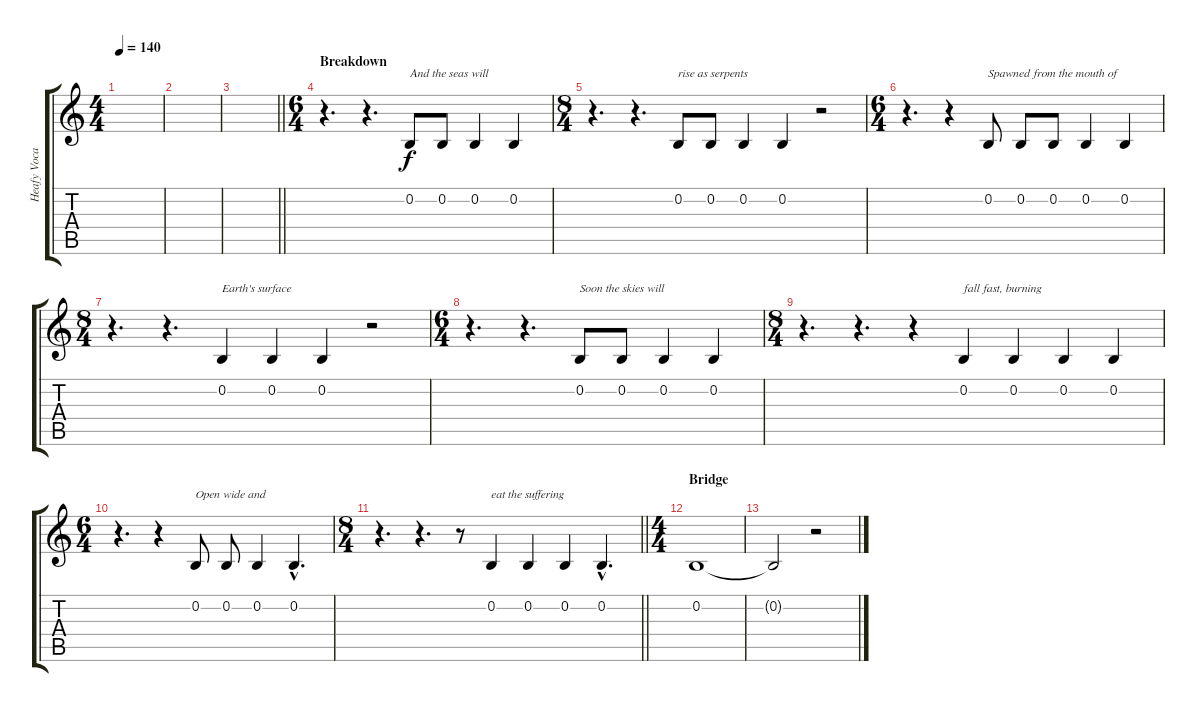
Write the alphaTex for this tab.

\track ("Heafy Vocals" "Heafy Voca") {instrument applause}
\staff {score tabs}
\tuning (E4 B3 G3 D3 A2 D2) {hide}
\ts (4 4)
\tempo 140
\clef g2
\ks c
|
|
\barLineRight lightlight
|
\ts (6 4)
\section ("" "Breakdown")
r.4{d} r.4{d} 0.2.8{txt "And the seas will"} 0.2.8 0.2.4 0.2.4 |
\ts (8 4)
r.4{d} r.4{d} 0.2.8{txt "rise as serpents"} 0.2.8 0.2.4 0.2.4 r.2 |
\ts (6 4)
r.4{d} r.4 0.2.8{txt "Spawned from the mouth of"} 0.2.8 0.2.8 0.2.4 0.2.4 |
\ts (8 4)
r.4{d} r.4{d} 0.2.4{txt "Earth's surface"} 0.2.4 0.2.4 r.2 |
\ts (6 4)
r.4{d} r.4{d} 0.2.8{txt "Soon the skies will "} 0.2.8 0.2.4 0.2.4 |
\ts (8 4)
r.4{d} r.4{d} r.4 0.2.4{txt "fall fast, burning"} 0.2.4 0.2.4 0.2.4 |
\ts (6 4)
r.4{d} r.4 0.2.8{txt "Open wide and"} 0.2.8 0.2.4 0.2{hac}.4{d} |
\ts (8 4)
\barLineRight lightlight
r.4{d} r.4{d} r.8 0.2.4{txt "eat the suffering"} 0.2.4 0.2.4 0.2{hac}.4{d} |
\ts (4 4)
\section ("" "Bridge")
0.2.1 |
0.2{t}.2{dy f} r.2
